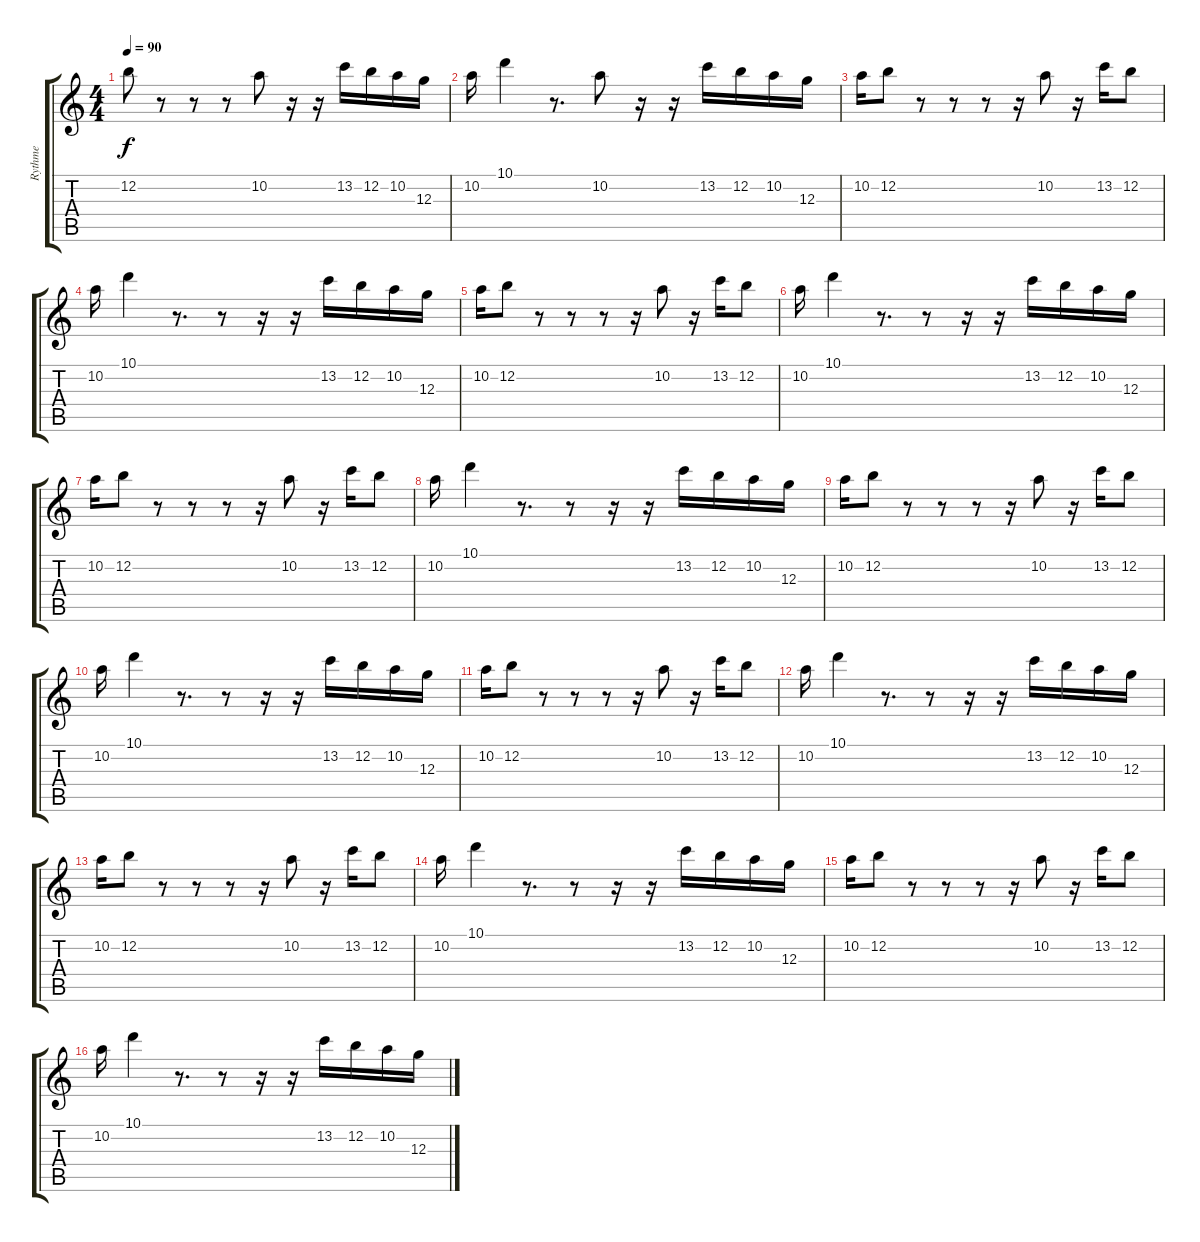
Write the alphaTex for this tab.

\track ("Rythme" "Rythme") {instrument acousticguitarsteel}
\staff {score tabs}
\tuning (E4 B3 G3 D3 A2 E2) {hide}
\ts (4 4)
\tempo 90
\clef g2
\ks c
12.2.8{dy f} r.8 r.8 r.8 10.2.8 r.16 r.16 13.2.16 12.2.16 10.2.16 12.3.16 |
10.2.16 10.1.4 r.8{d} 10.2.8 r.16 r.16 13.2.16 12.2.16 10.2.16 12.3.16 |
10.2.16 12.2.8 r.8 r.8 r.8 r.16 10.2.8 r.16 13.2.16 12.2.8 |
10.2.16 10.1.4 r.8{d} r.8 r.16 r.16 13.2.16 12.2.16 10.2.16 12.3.16 |
10.2.16 12.2.8 r.8 r.8 r.8 r.16 10.2.8 r.16 13.2.16 12.2.8 |
10.2.16 10.1.4 r.8{d} r.8 r.16 r.16 13.2.16 12.2.16 10.2.16 12.3.16 |
10.2.16 12.2.8 r.8 r.8 r.8 r.16 10.2.8 r.16 13.2.16 12.2.8 |
10.2.16 10.1.4 r.8{d} r.8 r.16 r.16 13.2.16 12.2.16 10.2.16 12.3.16 |
10.2.16 12.2.8 r.8 r.8 r.8 r.16 10.2.8 r.16 13.2.16 12.2.8 |
10.2.16 10.1.4 r.8{d} r.8 r.16 r.16 13.2.16 12.2.16 10.2.16 12.3.16 |
10.2.16 12.2.8 r.8 r.8 r.8 r.16 10.2.8 r.16 13.2.16 12.2.8 |
10.2.16 10.1.4 r.8{d} r.8 r.16 r.16 13.2.16 12.2.16 10.2.16 12.3.16 |
10.2.16 12.2.8 r.8 r.8 r.8 r.16 10.2.8 r.16 13.2.16 12.2.8 |
10.2.16 10.1.4 r.8{d} r.8 r.16 r.16 13.2.16 12.2.16 10.2.16 12.3.16 |
10.2.16 12.2.8 r.8 r.8 r.8 r.16 10.2.8 r.16 13.2.16 12.2.8 |
10.2.16 10.1.4 r.8{d} r.8 r.16 r.16 13.2.16 12.2.16 10.2.16 12.3.16
